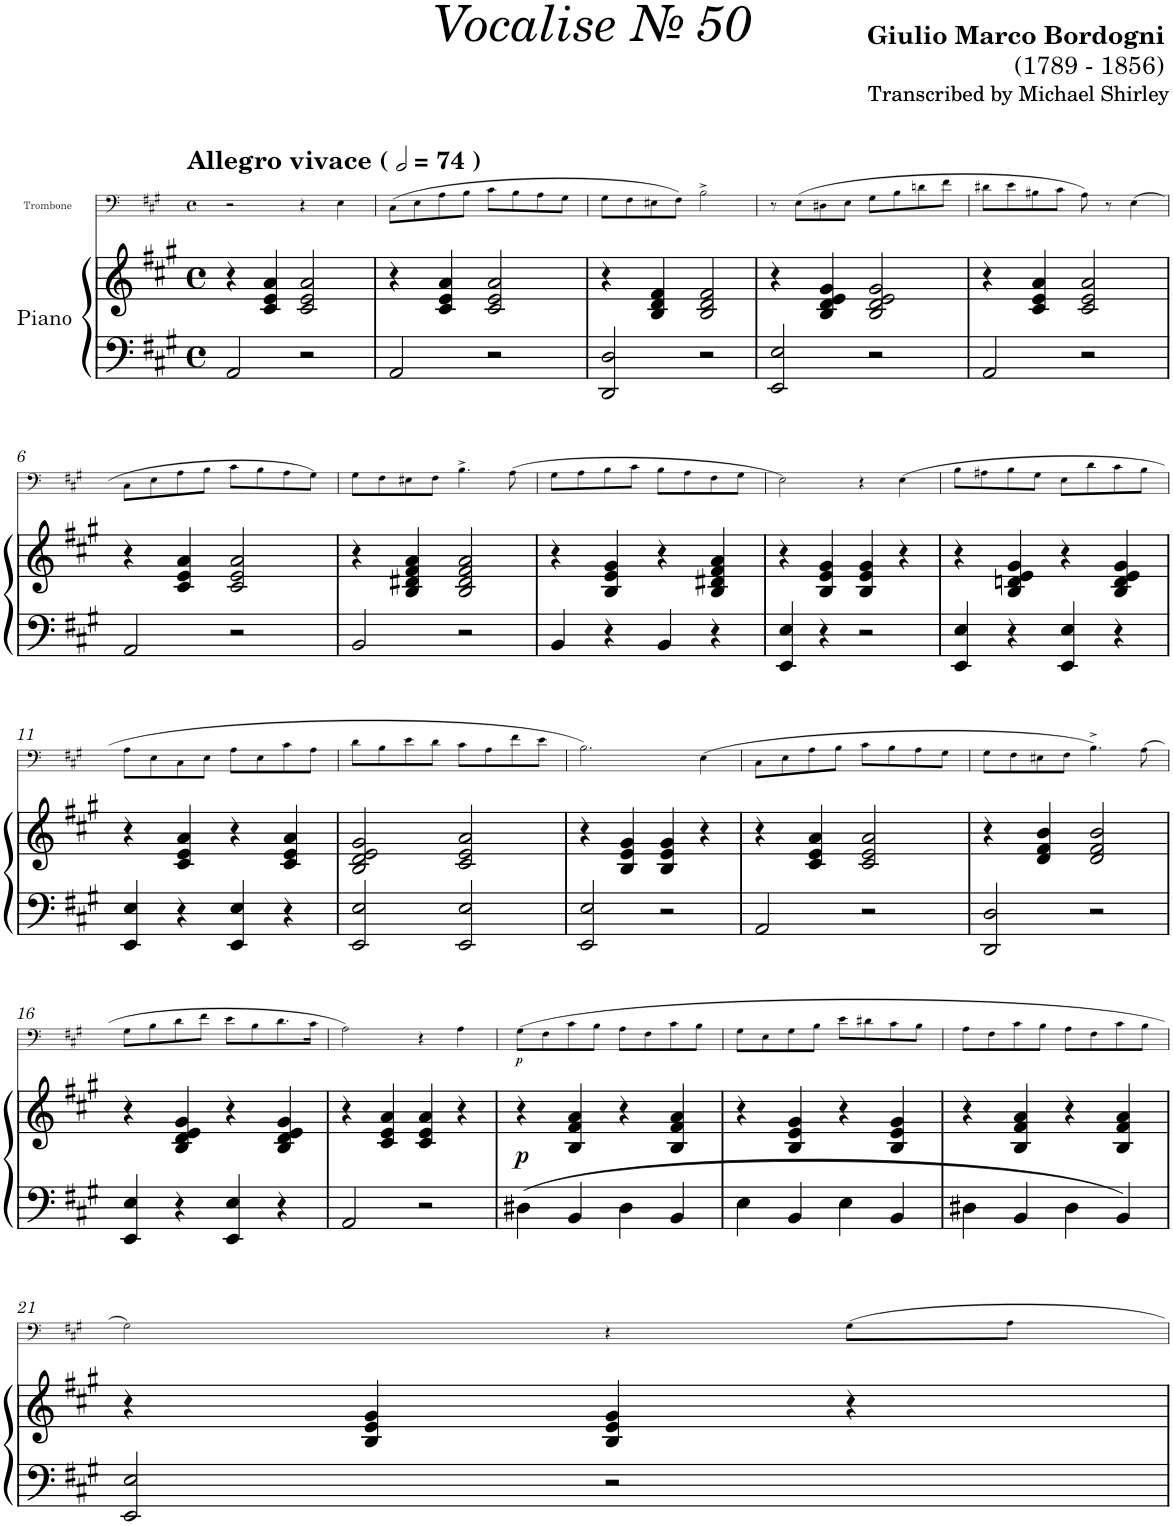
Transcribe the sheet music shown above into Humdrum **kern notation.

**kern	**kern	**dynam	**kern	**dynam
*part2	*part2	*part2	*part1	*part1
*staff3	*staff2	*staff2/3	*staff1	*staff1
*I"Piano	*	*	*I"Trombone	*
*I'Pno	*	*	*I'Trb	*
*	*	*	*stria5	*
*clefF4	*clefG2	*	*clefF4	*
*k[f#c#g#]	*k[f#c#g#]	*	*k[f#c#g#]	*
*M4/4	*M4/4	*	*M4/4	*
*met(c)	*met(c)	*	*met(c)	*
*MM148	*MM148	*	*MM148	*
=1	=1	=1	=1	=1
!	!	!	!LO:TX:a:B:t=Allegro vivace (	!
!	!	!	!LO:TX:a:B:t=)	!
2AA/	4r	.	2r	.
.	4c#/ 4e/ 4a/	.	.	.
2r	2c#/ 2e/ 2a/	.	4r	.
.	.	.	4E\	.
=2	=2	=2	=2	=2
2AA/	4r	.	(8C#\L	.
.	.	.	8E\	.
.	4c#/ 4e/ 4a/	.	8A\	.
.	.	.	8B\J	.
2r	2c#/ 2e/ 2a/	.	8c#\L	.
.	.	.	8B\	.
.	.	.	8A\	.
.	.	.	8G#\J	.
=3	=3	=3	=3	=3
2DD/ 2D/	4r	.	8G#\L	.
.	.	.	8F#\	.
.	4B/ 4d/ 4f#/	.	8E#X\	.
.	.	.	8F#\J)	.
2r	2B/ 2d/ 2f#/	.	2B^\	.
=4	=4	=4	=4	=4
2EE/ 2E/	4r	.	8r	.
.	.	.	(8E\L	.
.	4B/ 4d/ 4e/ 4g#/	.	8D#X\	.
.	.	.	8E\J	.
2r	2B/ 2d/ 2e/ 2g#/	.	8G#\L	.
.	.	.	8B\	.
.	.	.	8dn\	.
.	.	.	8f#\J	.
=5	=5	=5	=5	=5
2AA/	4r	.	8d#X\L	.
.	.	.	8e\	.
.	4c#/ 4e/ 4a/	.	8B#X\	.
.	.	.	8c#\J	.
2r	2c#/ 2e/ 2a/	.	8A\)	.
.	.	.	8r	.
.	.	.	(4E\	.
!!LO:LB:g=z
=6	=6	=6	=6	=6
2AA/	4r	.	8C#\L	.
.	.	.	8E\	.
.	4c#/ 4e/ 4a/	.	8A\	.
.	.	.	8B\J	.
2r	2c#/ 2e/ 2a/	.	8c#\L	.
.	.	.	8B\	.
.	.	.	8A\	.
.	.	.	8G#\J)	.
=7	=7	=7	=7	=7
2BB/	4r	.	8G#\L	.
.	.	.	8F#\	.
.	4B/ 4d#X/ 4f#/ 4a/	.	8E#X\	.
.	.	.	8F#\J	.
2r	2B/ 2d#/ 2f#/ 2a/	.	4.B^\	.
.	.	.	(8A\	.
=8	=8	=8	=8	=8
4BB/	4r	.	8G#\L	.
.	.	.	8A\	.
4r	4B/ 4e/ 4g#/	.	8B\	.
.	.	.	8c#\J	.
4BB/	4r	.	8B\L	.
.	.	.	8A\	.
4r	4B/ 4d#X/ 4f#/ 4a/	.	8F#\	.
.	.	.	8G#\J	.
=9	=9	=9	=9	=9
4EE/ 4E/	4r	.	2E\)	.
4r	4B/ 4e/ 4g#/	.	.	.
2r	4B/ 4e/ 4g#/	.	4r	.
.	4r	.	(4E\	.
=10	=10	=10	=10	=10
4EE/ 4E/	4r	.	8B\L	.
.	.	.	8A#X\	.
4r	4B/ 4dn/ 4e/ 4g#/	.	8B\	.
.	.	.	8G#\J	.
4EE/ 4E/	4r	.	8E\L	.
.	.	.	8d\	.
4r	4B/ 4d/ 4e/ 4g#/	.	8c#\	.
.	.	.	8B\J	.
!!LO:LB:g=z
=11	=11	=11	=11	=11
4EE/ 4E/	4r	.	8A\L	.
.	.	.	8E\	.
4r	4c#/ 4e/ 4a/	.	8C#\	.
.	.	.	8E\J	.
4EE/ 4E/	4r	.	8A\L	.
.	.	.	8E\	.
4r	4c#/ 4e/ 4a/	.	8c#\	.
.	.	.	8A\J	.
=12	=12	=12	=12	=12
2EE/ 2E/	2B/ 2d/ 2e/ 2g#/	.	8d\L	.
.	.	.	8B\	.
.	.	.	8e\	.
.	.	.	8d\J	.
2EE/ 2E/	2c#/ 2e/ 2a/	.	8c#\L	.
.	.	.	8A\	.
.	.	.	8f#\	.
.	.	.	8e\J	.
=13	=13	=13	=13	=13
2EE/ 2E/	4r	.	2.B\)	.
.	4B/ 4e/ 4g#/	.	.	.
2r	4B/ 4e/ 4g#/	.	.	.
.	4r	.	(4E\	.
=14	=14	=14	=14	=14
2AA/	4r	.	8C#\L	.
.	.	.	8E\	.
.	4c#/ 4e/ 4a/	.	8A\	.
.	.	.	8B\J	.
2r	2c#/ 2e/ 2a/	.	8c#\L	.
.	.	.	8B\	.
.	.	.	8A\	.
.	.	.	8G#\J	.
=15	=15	=15	=15	=15
2DD/ 2D/	4r	.	8G#\L	.
.	.	.	8F#\	.
.	4d/ 4f#/ 4b/	.	8E#X\	.
.	.	.	8F#\J	.
2r	2d/ 2f#/ 2b/	.	4.B^\)	.
.	.	.	(8A\	.
!!LO:LB:g=z
=16	=16	=16	=16	=16
4EE/ 4E/	4r	.	8G#\L	.
.	.	.	8B\	.
4r	4B/ 4d/ 4e/ 4g#/	.	8d\	.
.	.	.	8f#\J	.
4EE/ 4E/	4r	.	8e\L	.
.	.	.	8B\	.
4r	4B/ 4d/ 4e/ 4g#/	.	8.d\	.
.	.	.	16c#\Jk	.
=17	=17	=17	=17	=17
2AA/	4r	.	2A\)	.
.	4c#/ 4e/ 4a/	.	.	.
2r	4c#/ 4e/ 4a/	.	4r	.
.	4r	.	4A\	.
=18	=18	=18	=18	=18
!	!	!LO:DY:b	!	!LO:DY:b
4D#X\	4r	p	(8G#\L	p
.	.	.	8F#\	.
4BB/	4B/ 4f#/ 4a/	.	8c#\	.
.	.	.	8B\J	.
4D#\	4r	.	8A\L	.
.	.	.	8F#\	.
4BB/	4B/ 4f#/ 4a/	.	8c#\	.
.	.	.	8B\J	.
=19	=19	=19	=19	=19
4E\	4r	.	8G#\L	.
.	.	.	8E\	.
4BB/	4B/ 4e/ 4g#/	.	8G#\	.
.	.	.	8B\J	.
4E\	4r	.	8e\L	.
.	.	.	8d#X\	.
4BB/	4B/ 4e/ 4g#/	.	8c#\	.
.	.	.	8B\J	.
=20	=20	=20	=20	=20
4D#X\	4r	.	8A\L	.
.	.	.	8F#\	.
4BB/	4B/ 4f#/ 4a/	.	8c#\	.
.	.	.	8B\J	.
4D#\	4r	.	8A\L	.
.	.	.	8F#\	.
4BB/	4B/ 4f#/ 4a/	.	8c#\	.
.	.	.	8B\J	.
!!LO:LB:g=z
=21	=21	=21	=21	=21
2EE/ 2E/	4r	.	2G#\)	.
.	4B/ 4e/ 4g#/	.	.	.
2r	4B/ 4e/ 4g#/	.	4r	.
.	4r	.	8G#\L	.
.	.	.	8A\J	.
=	=	=	=	=
*-	*-	*-	*-	*-
